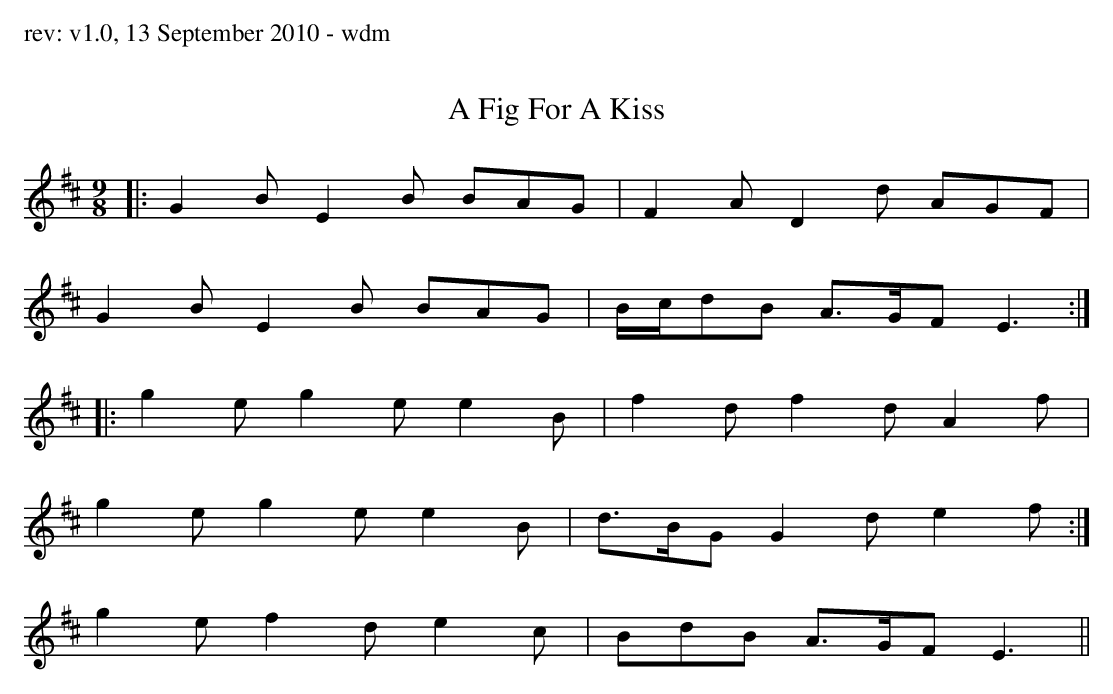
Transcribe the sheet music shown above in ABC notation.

X:1
T: A Fig For A Kiss
M: 9/8
L: 1/8
K: E Dorian
|: G2 B E2 B BAG | F2 A D2 d AGF |
G2 B E2 B BAG | B/c/dB A>GF E3 :|
|: g2 e g2 e e2 B | f2 d f2 d A2 f |
1 g2 e g2 e e2 B | d>BG G2 d e2 f :|
2 g2 e f2 d e2 c | BdB A>GF E3 ||
